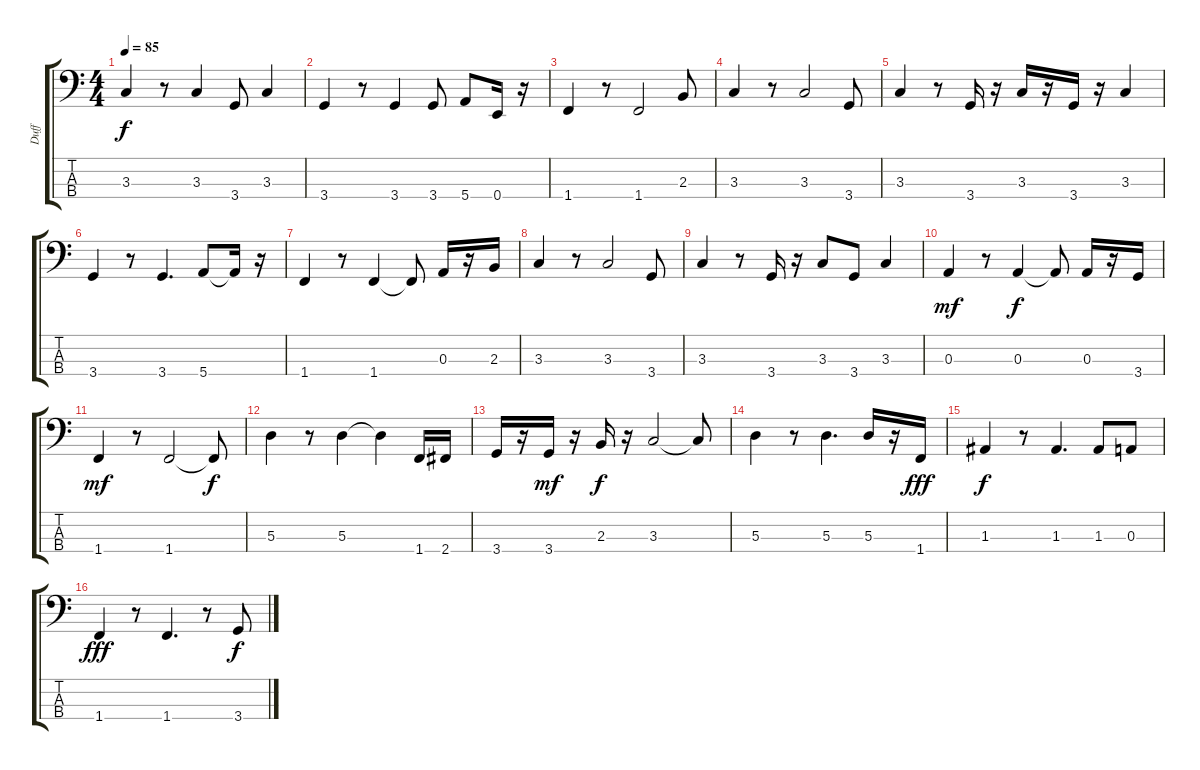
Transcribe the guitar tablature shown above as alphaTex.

\track ("Duff" "Duff") {instrument electricbassfinger}
\staff {score tabs}
\tuning (G2 D2 A1 E1) {hide}
\ts (4 4)
\tempo 85
\clef f4
\ks c
3.3.4{dy f} r.8 3.3.4 3.4.8 3.3.4 |
3.4.4 r.8 3.4.4 3.4.8 5.4.8 0.4.16 r.16 |
1.4.4 r.8 1.4.2 2.3.8 |
3.3.4 r.8 3.3.2 3.4.8 |
3.3.4 r.8 3.4.16 r.16 3.3.16 r.16 3.4.16 r.16 3.3.4 |
3.4.4 r.8 3.4.4{d} 5.4.8 5.4{t}.16 r.16 |
1.4.4 r.8 1.4.4 1.4{t}.8 0.3.16 r.16 2.3.16 |
3.3.4 r.8 3.3.2 3.4.8 |
3.3.4 r.8 3.4.16 r.16 3.3.8 3.4.8 3.3.4 |
0.3.4{dy mf} r.8 0.3.4{dy f} 0.3{t}.8 0.3.16 r.16 3.4.16 |
1.4.4{dy mf} r.8 1.4.2 1.4{t}.8{dy f} |
5.3.4 r.8 5.3.4 5.3{t}.4 1.4.16 2.4.16 |
3.4.16 r.16 3.4.16{dy mf} r.16 2.3.16{dy f} r.16 3.3.2 3.3{t}.8 |
5.3.4 r.8 5.3.4{d} 5.3.16 r.16 1.4.16{dy fff} |
1.3.4{dy f} r.8 1.3.4{d} 1.3.8 0.3.8 |
1.4.4{dy fff} r.8 1.4.4{d} r.8 3.4.8{dy f}
